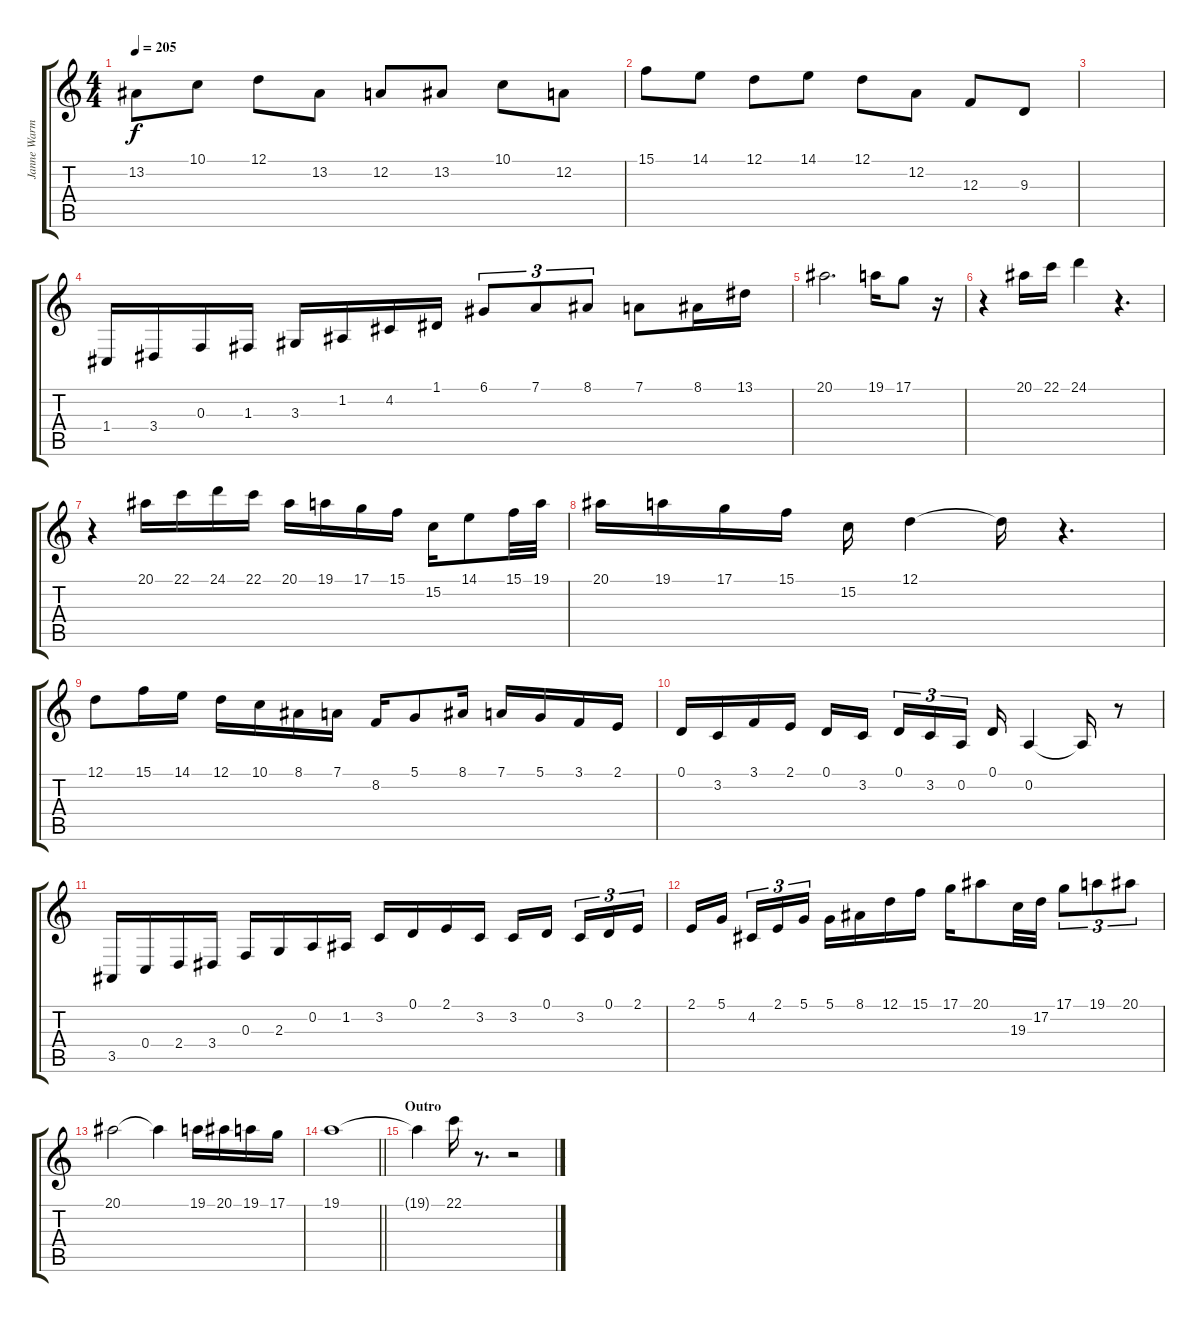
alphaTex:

\track ("Janne Warman Lead" "Janne Warm") {instrument lead1square}
\staff {score tabs}
\tuning (D4 A3 F3 C3 G2 D2) {hide}
\ts (4 4)
\tempo 205
\clef g2
\ks c
13.2.8{dy f} 10.1.8 12.1.8 13.2.8 12.2.8 13.2.8 10.1.8 12.2.8 |
15.1.8 14.1.8 12.1.8 14.1.8 12.1.8 12.2.8 12.3.8 9.3.8 |
|
1.4.16 3.4.16 0.3.16 1.3.16 3.3.16 1.2.16 4.2.16 1.1.16 6.1.8{tu (3 2)} 7.1.8{tu (3 2)} 8.1.8{tu (3 2)} 7.1.8 8.1.16 13.1.16 |
20.1.2{d} 19.1.16 17.1.8 r.16 |
r.4 20.1.16 22.1.16 24.1.4 r.4{d} |
r.4 20.1.16 22.1.16 24.1.16 22.1.16 20.1.16 19.1.16 17.1.16 15.1.16 15.2.16 14.1.8 15.1.32 19.1.32 |
20.1.16 19.1.16 17.1.16 15.1.16 15.2.16 12.1.4 12.1{t}.16 r.4{d} |
12.1.8 15.1.16 14.1.16 12.1.16 10.1.16 8.1.16 7.1.16 8.2.16 5.1.8 8.1.16 7.1.16 5.1.16 3.1.16 2.1.16 |
0.1.16 3.2.16 3.1.16 2.1.16 0.1.16 3.2.16 0.1.16{tu (3 2)} 3.2.16{tu (3 2)} 0.2.16{tu (3 2)} 0.1.16 0.2.4 0.2{t}.16 r.8 |
3.5.16 0.4.16 2.4.16 3.4.16 0.3.16 2.3.16 0.2.16 1.2.16 3.2.16 0.1.16 2.1.16 3.2.16 3.2.16 0.1.16 3.2.16{tu (3 2)} 0.1.16{tu (3 2)} 2.1.16{tu (3 2)} |
2.1.16 5.1.16 4.2.16{tu (3 2)} 2.1.16{tu (3 2)} 5.1.16{tu (3 2)} 5.1.16 8.1.16 12.1.16 15.1.16 17.1.16 20.1.8 19.3.32 17.2.32 17.1.8{tu (3 2)} 19.1.8{tu (3 2)} 20.1.8{tu (3 2)} |
20.1.2 20.1{t}.4 19.1.16 20.1.16 19.1.16 17.1.16 |
\barLineRight lightlight
19.1.1 |
\section ("" "Outro")
19.1{t}.4 22.1.16 r.8{d} r.2
